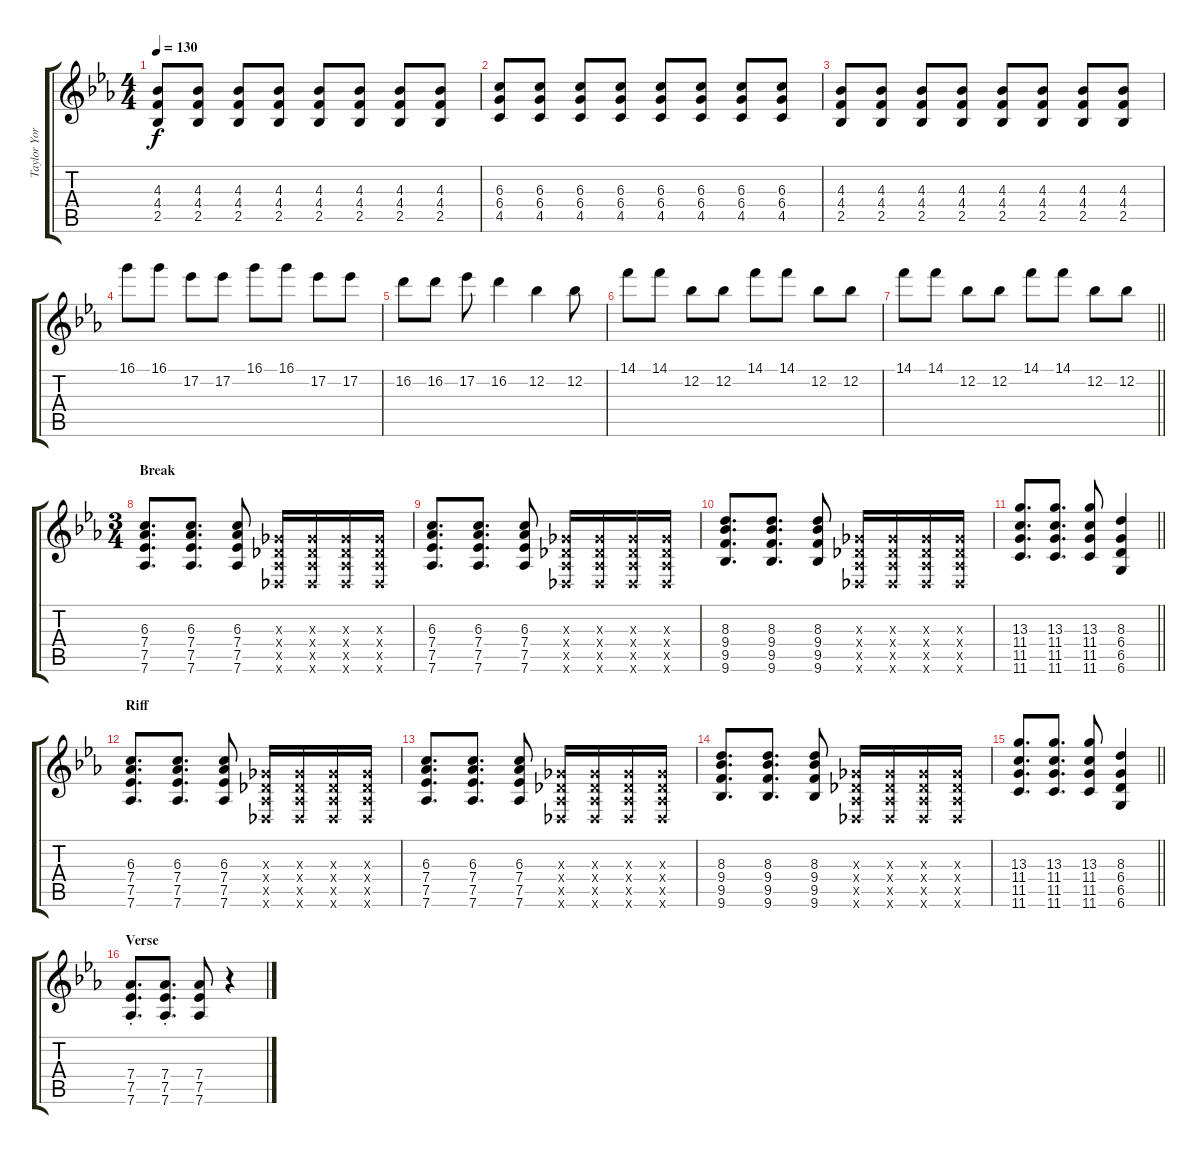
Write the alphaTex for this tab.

\track ("Taylor York (Guitar)" "Taylor Yor") {instrument overdrivenguitar}
\staff {score tabs}
\tuning (Eb4 Bb3 Gb3 Db3 Ab2 Db2) {hide}
\ts (4 4)
\tempo 130
\clef g2
\ks eb
(4.3 4.4 2.5).8{dy f} (4.3 4.4 2.5).8 (4.3 4.4 2.5).8 (4.3 4.4 2.5).8 (4.3 4.4 2.5).8 (4.3 4.4 2.5).8 (4.3 4.4 2.5).8 (4.3 4.4 2.5).8 |
(6.3 6.4 4.5).8 (6.3 6.4 4.5).8 (6.3 6.4 4.5).8 (6.3 6.4 4.5).8 (6.3 6.4 4.5).8 (6.3 6.4 4.5).8 (6.3 6.4 4.5).8 (6.3 6.4 4.5).8 |
(4.3 4.4 2.5).8 (4.3 4.4 2.5).8 (4.3 4.4 2.5).8 (4.3 4.4 2.5).8 (4.3 4.4 2.5).8 (4.3 4.4 2.5).8 (4.3 4.4 2.5).8 (4.3 4.4 2.5).8 |
16.1.8 16.1.8 17.2.8 17.2.8 16.1.8 16.1.8 17.2.8 17.2.8 |
16.2.8 16.2.8 17.2.8 16.2.4 12.2.4 12.2.8 |
14.1.8 14.1.8 12.2.8 12.2.8 14.1.8 14.1.8 12.2.8 12.2.8 |
\barLineRight lightlight
14.1.8 14.1.8 12.2.8 12.2.8 14.1.8 14.1.8 12.2.8 12.2.8 |
\ts (3 4)
\section ("" "Break")
(6.3 7.4 7.5 7.6).8{d} (6.3 7.4 7.5 7.6).8{d} (6.3 7.4 7.5 7.6).8 (0.3{x} 0.4{x} 0.5{x} 0.6{x}).16 (0.3{x} 0.4{x} 0.5{x} 0.6{x}).16 (0.3{x} 0.4{x} 0.5{x} 0.6{x}).16 (0.3{x} 0.4{x} 0.5{x} 0.6{x}).16 |
(6.3 7.4 7.5 7.6).8{d} (6.3 7.4 7.5 7.6).8{d} (6.3 7.4 7.5 7.6).8 (0.3{x} 0.4{x} 0.5{x} 0.6{x}).16 (0.3{x} 0.4{x} 0.5{x} 0.6{x}).16 (0.3{x} 0.4{x} 0.5{x} 0.6{x}).16 (0.3{x} 0.4{x} 0.5{x} 0.6{x}).16 |
(8.3 9.4 9.5 9.6).8{d} (8.3 9.4 9.5 9.6).8{d} (8.3 9.4 9.5 9.6).8 (0.3{x} 0.4{x} 0.5{x} 0.6{x}).16 (0.3{x} 0.4{x} 0.5{x} 0.6{x}).16 (0.3{x} 0.4{x} 0.5{x} 0.6{x}).16 (0.3{x} 0.4{x} 0.5{x} 0.6{x}).16 |
\barLineRight lightlight
(13.3 11.4 11.5 11.6).8{d} (13.3 11.4 11.5 11.6).8{d} (13.3 11.4 11.5 11.6).8 (8.3 6.4 6.5 6.6).4 |
\section ("" "Riff")
(6.3 7.4 7.5 7.6).8{d} (6.3 7.4 7.5 7.6).8{d} (6.3 7.4 7.5 7.6).8 (0.3{x} 0.4{x} 0.5{x} 0.6{x}).16 (0.3{x} 0.4{x} 0.5{x} 0.6{x}).16 (0.3{x} 0.4{x} 0.5{x} 0.6{x}).16 (0.3{x} 0.4{x} 0.5{x} 0.6{x}).16 |
(6.3 7.4 7.5 7.6).8{d} (6.3 7.4 7.5 7.6).8{d} (6.3 7.4 7.5 7.6).8 (0.3{x} 0.4{x} 0.5{x} 0.6{x}).16 (0.3{x} 0.4{x} 0.5{x} 0.6{x}).16 (0.3{x} 0.4{x} 0.5{x} 0.6{x}).16 (0.3{x} 0.4{x} 0.5{x} 0.6{x}).16 |
(8.3 9.4 9.5 9.6).8{d} (8.3 9.4 9.5 9.6).8{d} (8.3 9.4 9.5 9.6).8 (0.3{x} 0.4{x} 0.5{x} 0.6{x}).16 (0.3{x} 0.4{x} 0.5{x} 0.6{x}).16 (0.3{x} 0.4{x} 0.5{x} 0.6{x}).16 (0.3{x} 0.4{x} 0.5{x} 0.6{x}).16 |
\barLineRight lightlight
(13.3 11.4 11.5 11.6).8{d} (13.3 11.4 11.5 11.6).8{d} (13.3 11.4 11.5 11.6).8 (8.3 6.4 6.5 6.6).4 |
\section ("" "Verse")
(7.4{st} 7.5{st} 7.6{st}).8{d instrument electricguitarmuted} (7.4{st} 7.5{st} 7.6{st}).8{d} (7.4 7.5 7.6).8 r.4
